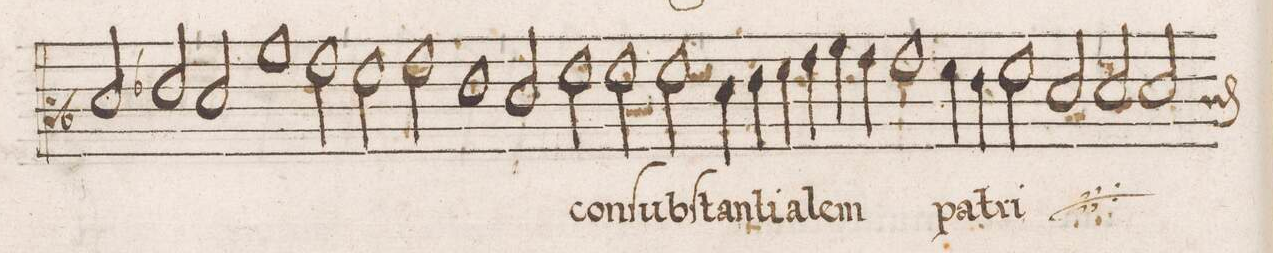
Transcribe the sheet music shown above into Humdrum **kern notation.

**kern	**text
*I"ALTVS	*
*clefC3	*
*k[b-]	*
*met(C|)	*
*M2/1	*
2d/	-tum
2e-X/	non
=43	=43
2d/	f(a)c-
1a\	.
2g\	.
=44	=44
2f\	.
2g\	.
1e\	.
=45	=45
2d/	-tum
*	*Xij
2f\	con-
2f\	-ſub-
2f\	-ſtan-
=46	=46
4d\	-ti-
4e\	.
4f\	-a-
4g\	-lem
4a\	.
4g\	.
1g\	.
=47	=47
4f\	pa-
4e\	.
2f\	-tri
*	*ij
2d/	con-
=48	=48
2d/	-ſub-
*custos:c	*
2d/	-ſtan-
*-	*-
